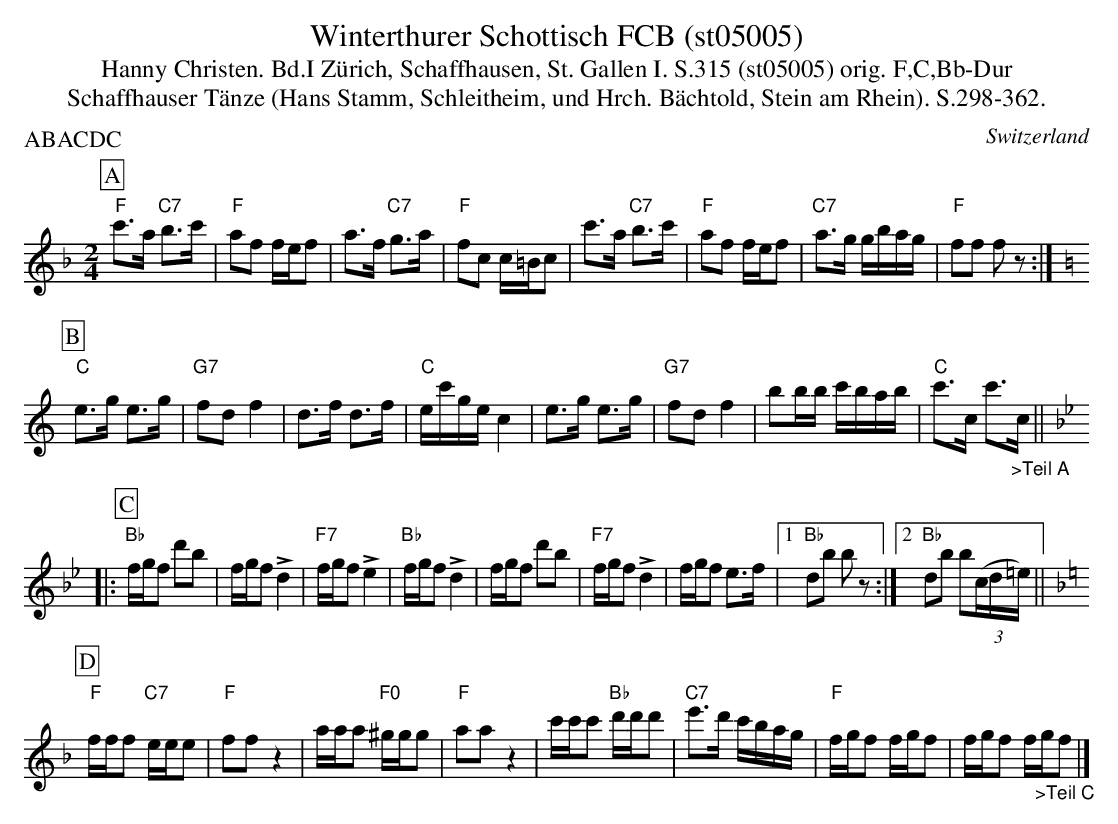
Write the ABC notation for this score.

X:1
T: Winterthurer Schottisch FCB (st05005)
T:Hanny Christen. Bd.I Zürich, Schaffhausen, St. Gallen I. S.315 (st05005) orig. F,C,Bb-Dur
T: Schaffhauser T\"anze (Hans Stamm, Schleitheim, und Hrch. B\"achtold, Stein am Rhein). S.298-362.
P:ABACDC
M:2/4
L:1/8
O:Switzerland
K:F major
[P:A] "F"c'>a "C7"b>c' | "F"af f/e/f | a>f "C7"g>a | "F"fc c/=B/c | c'>a "C7"b>c' | "F"af f/e/f | "C7"a>g g/b/a/g/ | "F"ff fz :| [P:B] [K:C]
"C"e>g e>g | "G7"fd f2 | d>f d>f | "C"e/c'/g/e/ c2 | e>g e>g | "G7"fd f2 | bb/b/ c'/b/a/b/ | "C"c'>c c'>"_>Teil A"c || [P:C] [K:Bb]
|: "Bb"f/g/f d'b | f/g/f !>!d2 | "F7"f/g/f !>!e2 | "Bb"f/g/f !>!d2 | f/g/f d'b |  "F7"f/g/f !>!d2 | f/g/f e>f |1 "Bb"db bz :|2 "Bb"db b((3c/d/=e/) || [P:D] [K:F]
"F"f/f/f "C7"e/e/e | "F"ffz2 | a/a/a "F0"^g/g/g | "F"aaz2 | c'/c'/c' "Bb"d'/d'/d' | "C7"e'>d' c'/b/a/g/ | "F"f/g/f f/g/f |  f/g/f f/"_>Teil C"g/f |]
